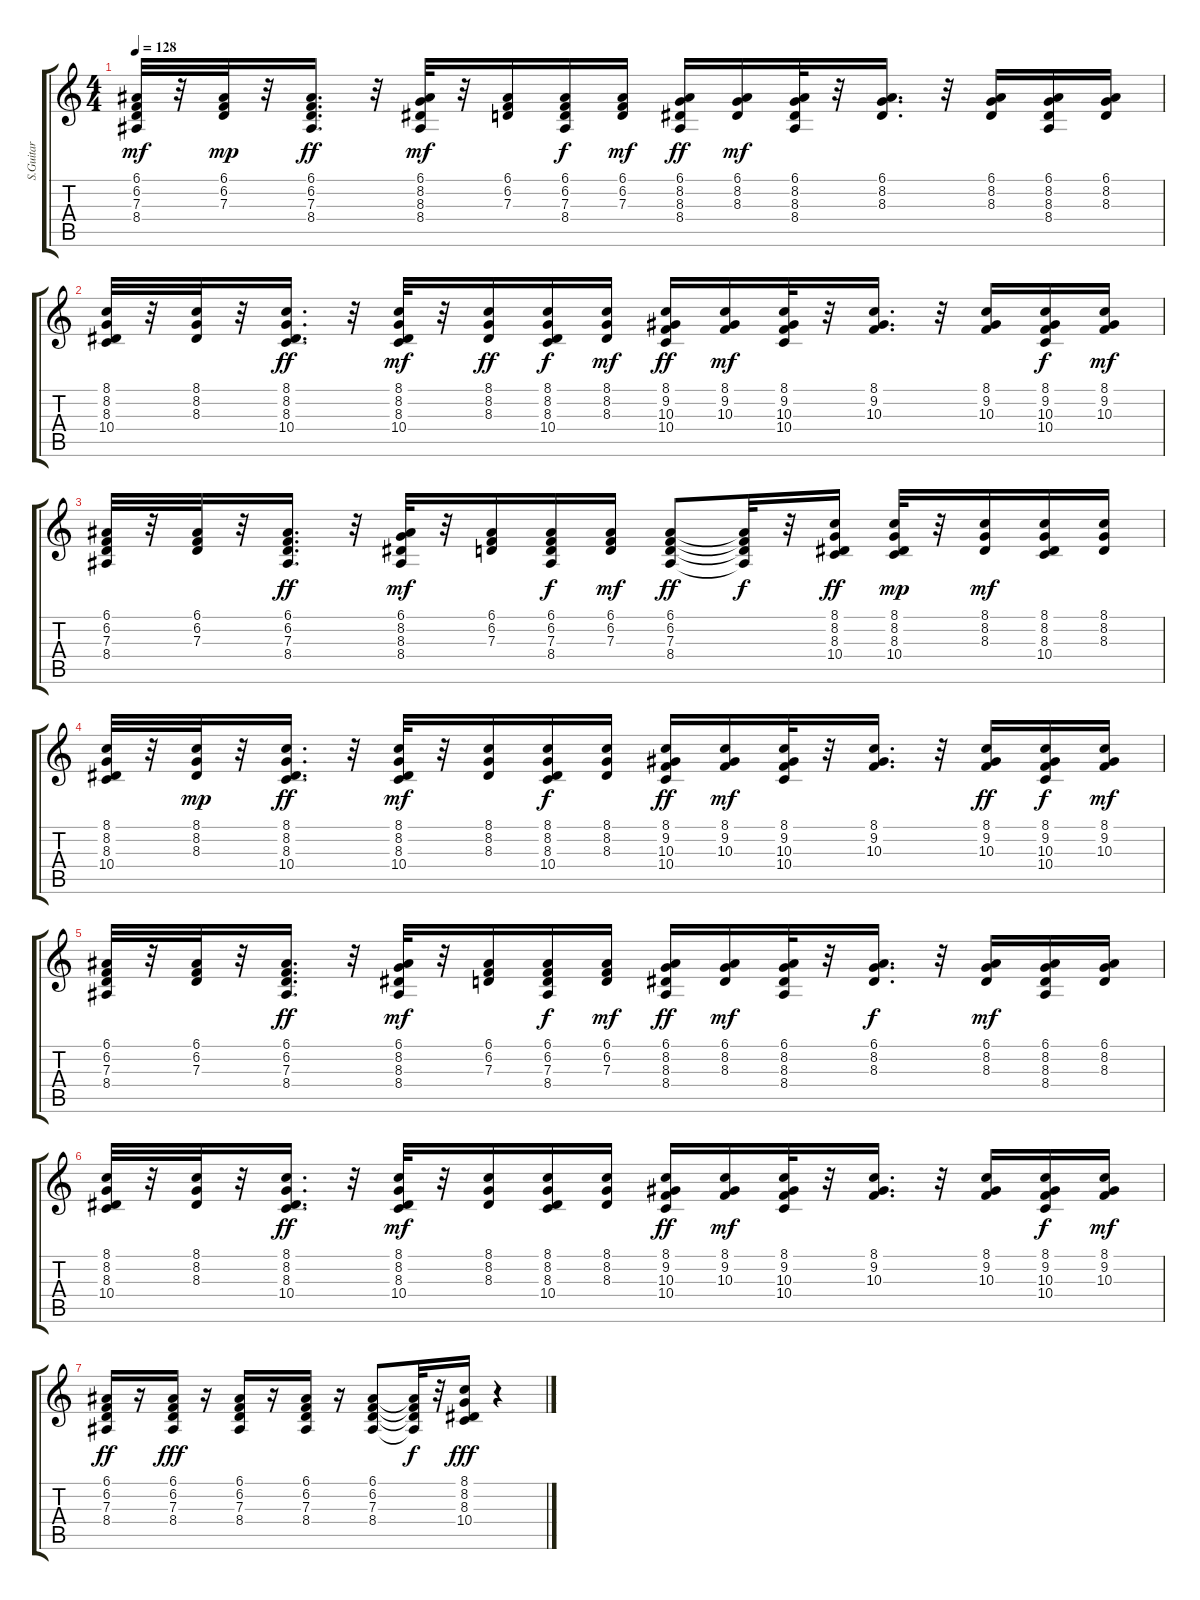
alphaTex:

\track ("S.Guitar" "S.Guitar") {instrument pad1newage}
\staff {score tabs}
\tuning (E4 B3 G3 D3 A2 E2) {hide}
\ts (4 4)
\tempo 128
\clef g2
\ks c
(6.1 6.2 7.3 8.4).32{dy mf} r.32 (6.1 6.2 7.3).32{dy mp} r.32 (6.1 6.2 7.3 8.4).16{d dy ff} r.32 (6.1 8.2 8.3 8.4).32{dy mf} r.32 (6.1 6.2 7.3).16 (6.1 6.2 7.3 8.4).16{dy f} (6.1 6.2 7.3).16{dy mf} (6.1 8.2 8.3 8.4).16{dy ff} (6.1 8.2 8.3).16{dy mf} (6.1 8.2 8.3 8.4).32 r.32 (6.1 8.2 8.3).16{d} r.32 (6.1 8.2 8.3).16 (6.1 8.2 8.3 8.4).16 (6.1 8.2 8.3).16 |
(8.1 8.2 8.3 10.4).32 r.32 (8.1 8.2 8.3).32 r.32 (8.1 8.2 8.3 10.4).16{d dy ff} r.32 (8.1 8.2 8.3 10.4).32{dy mf} r.32 (8.1 8.2 8.3).16{dy ff} (8.1 8.2 8.3 10.4).16{dy f} (8.1 8.2 8.3).16{dy mf} (8.1 9.2 10.3 10.4).16{dy ff} (8.1 9.2 10.3).16{dy mf} (8.1 9.2 10.3 10.4).32 r.32 (8.1 9.2 10.3).16{d} r.32 (8.1 9.2 10.3).16 (8.1 9.2 10.3 10.4).16{dy f} (8.1 9.2 10.3).16{dy mf} |
(6.1 6.2 7.3 8.4).32 r.32 (6.1 6.2 7.3).32 r.32 (6.1 6.2 7.3 8.4).16{d dy ff} r.32 (6.1 8.2 8.3 8.4).32{dy mf} r.32 (6.1 6.2 7.3).16 (6.1 6.2 7.3 8.4).16{dy f} (6.1 6.2 7.3).16{dy mf} (6.1 6.2 7.3 8.4).8{dy ff} (6.1{t} 6.2{t} 7.3{t} 8.4{t}).32{dy f} r.32 (8.1 8.2 8.3 10.4).16{dy ff} (8.1 8.2 8.3 10.4).32{dy mp} r.32 (8.1 8.2 8.3).16{dy mf} (8.1 8.2 8.3 10.4).16 (8.1 8.2 8.3).16 |
(8.1 8.2 8.3 10.4).32 r.32 (8.1 8.2 8.3).32{dy mp} r.32 (8.1 8.2 8.3 10.4).16{d dy ff} r.32 (8.1 8.2 8.3 10.4).32{dy mf} r.32 (8.1 8.2 8.3).16 (8.1 8.2 8.3 10.4).16{dy f} (8.1 8.2 8.3).16 (8.1 9.2 10.3 10.4).16{dy ff} (8.1 9.2 10.3).16{dy mf} (8.1 9.2 10.3 10.4).32 r.32 (8.1 9.2 10.3).16{d} r.32 (8.1 9.2 10.3).16{dy ff} (8.1 9.2 10.3 10.4).16{dy f} (8.1 9.2 10.3).16{dy mf} |
(6.1 6.2 7.3 8.4).32 r.32 (6.1 6.2 7.3).32 r.32 (6.1 6.2 7.3 8.4).16{d dy ff} r.32 (6.1 8.2 8.3 8.4).32{dy mf} r.32 (6.1 6.2 7.3).16 (6.1 6.2 7.3 8.4).16{dy f} (6.1 6.2 7.3).16{dy mf} (6.1 8.2 8.3 8.4).16{dy ff} (6.1 8.2 8.3).16{dy mf} (6.1 8.2 8.3 8.4).32 r.32 (6.1 8.2 8.3).16{d dy f} r.32 (6.1 8.2 8.3).16{dy mf} (6.1 8.2 8.3 8.4).16 (6.1 8.2 8.3).16 |
(8.1 8.2 8.3 10.4).32 r.32 (8.1 8.2 8.3).32 r.32 (8.1 8.2 8.3 10.4).16{d dy ff} r.32 (8.1 8.2 8.3 10.4).32{dy mf} r.32 (8.1 8.2 8.3).16 (8.1 8.2 8.3 10.4).16 (8.1 8.2 8.3).16 (8.1 9.2 10.3 10.4).16{dy ff} (8.1 9.2 10.3).16{dy mf} (8.1 9.2 10.3 10.4).32 r.32 (8.1 9.2 10.3).16{d} r.32 (8.1 9.2 10.3).16 (8.1 9.2 10.3 10.4).16{dy f} (8.1 9.2 10.3).16{dy mf} |
(6.1 6.2 7.3 8.4).16{dy ff} r.16 (6.1 6.2 7.3 8.4).16{dy fff} r.16 (6.1 6.2 7.3 8.4).16 r.16 (6.1 6.2 7.3 8.4).16 r.16 (6.1 6.2 7.3 8.4).8 (6.1{t} 6.2{t} 7.3{t} 8.4{t}).32{dy f} r.32 (8.1 8.2 8.3 10.4).16{dy fff} r.4
